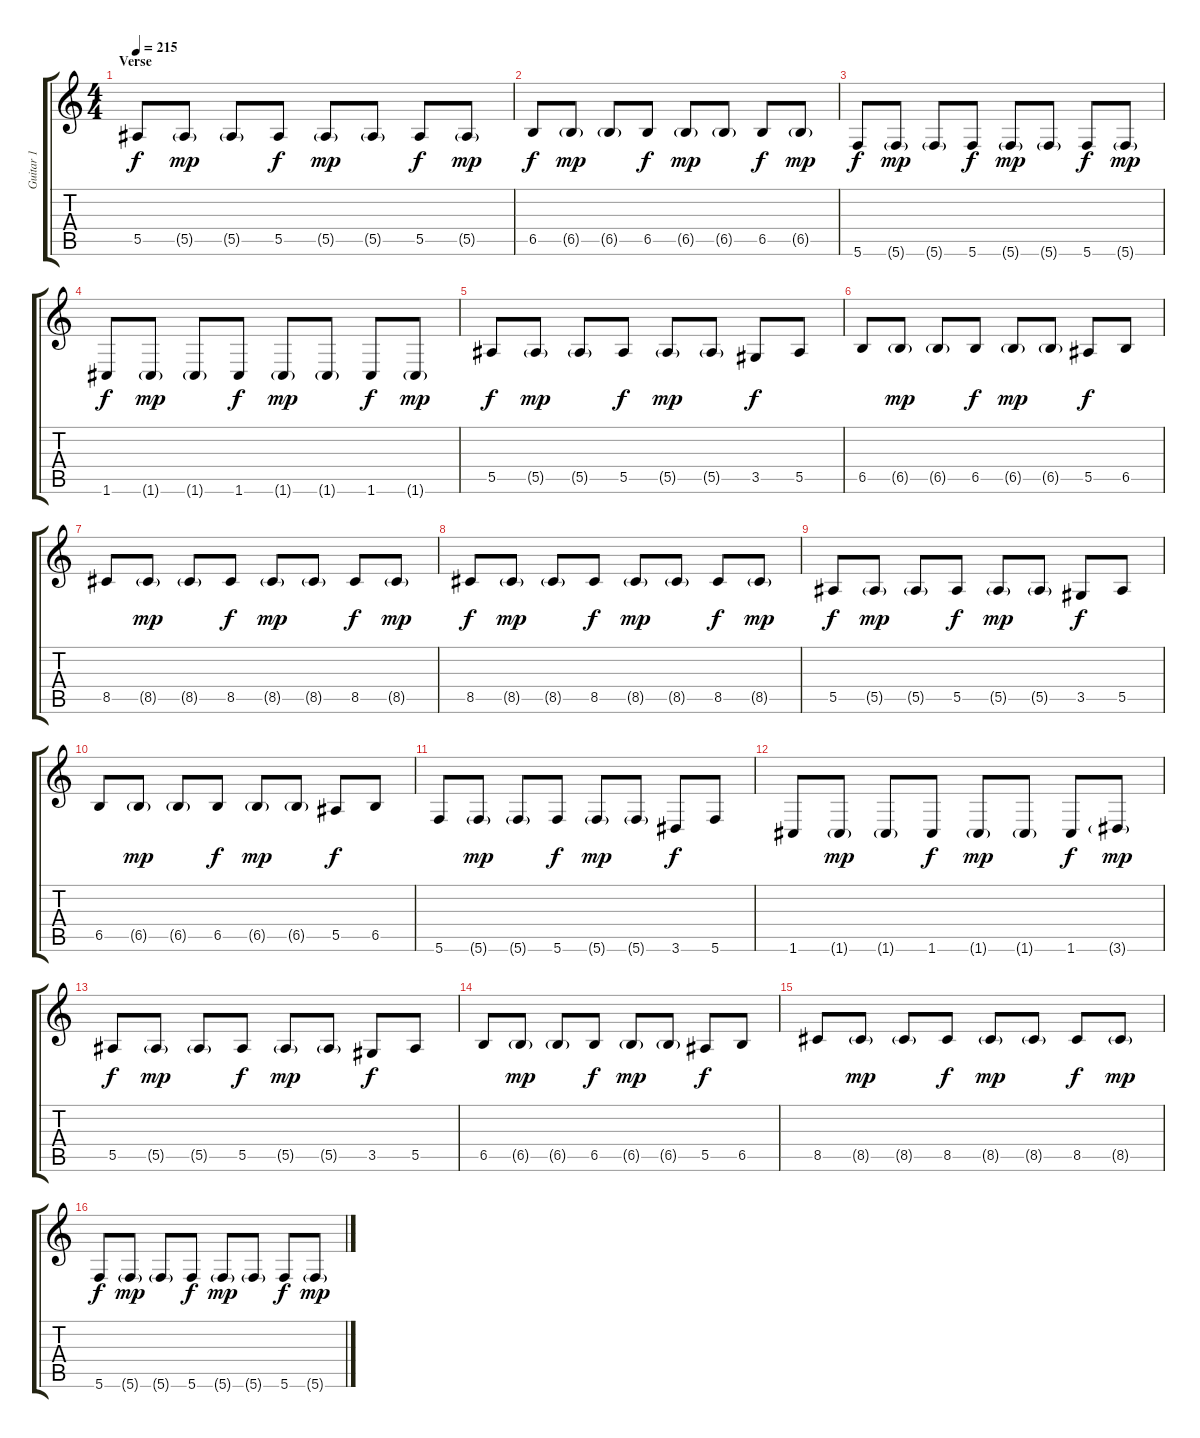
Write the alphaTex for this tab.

\track ("Guitar 1" "Guitar 1") {instrument overdrivenguitar}
\staff {score tabs}
\tuning (C4 G3 Eb3 Bb2 F2 C2) {hide}
\ts (4 4)
\section ("" "Verse")
\tempo 215
\clef g2
\ks c
5.5.8{dy f instrument overdrivenguitar} 5.5{g}.8{dy mp} 5.5{g}.8 5.5.8{dy f} 5.5{g}.8{dy mp} 5.5{g}.8 5.5.8{dy f} 5.5{g}.8{dy mp} |
6.5.8{dy f} 6.5{g}.8{dy mp} 6.5{g}.8 6.5.8{dy f} 6.5{g}.8{dy mp} 6.5{g}.8 6.5.8{dy f} 6.5{g}.8{dy mp} |
5.6.8{dy f} 5.6{g}.8{dy mp} 5.6{g}.8 5.6.8{dy f} 5.6{g}.8{dy mp} 5.6{g}.8 5.6.8{dy f} 5.6{g}.8{dy mp} |
1.6.8{dy f} 1.6{g}.8{dy mp} 1.6{g}.8 1.6.8{dy f} 1.6{g}.8{dy mp} 1.6{g}.8 1.6.8{dy f} 1.6{g}.8{dy mp} |
5.5.8{dy f} 5.5{g}.8{dy mp} 5.5{g}.8 5.5.8{dy f} 5.5{g}.8{dy mp} 5.5{g}.8 3.5.8{dy f} 5.5.8 |
6.5.8 6.5{g}.8{dy mp} 6.5{g}.8 6.5.8{dy f} 6.5{g}.8{dy mp} 6.5{g}.8 5.5.8{dy f} 6.5.8 |
8.5.8 8.5{g}.8{dy mp} 8.5{g}.8 8.5.8{dy f} 8.5{g}.8{dy mp} 8.5{g}.8 8.5.8{dy f} 8.5{g}.8{dy mp} |
8.5.8{dy f} 8.5{g}.8{dy mp} 8.5{g}.8 8.5.8{dy f} 8.5{g}.8{dy mp} 8.5{g}.8 8.5.8{dy f} 8.5{g}.8{dy mp} |
5.5.8{dy f} 5.5{g}.8{dy mp} 5.5{g}.8 5.5.8{dy f} 5.5{g}.8{dy mp} 5.5{g}.8 3.5.8{dy f} 5.5.8 |
6.5.8 6.5{g}.8{dy mp} 6.5{g}.8 6.5.8{dy f} 6.5{g}.8{dy mp} 6.5{g}.8 5.5.8{dy f} 6.5.8 |
5.6.8 5.6{g}.8{dy mp} 5.6{g}.8 5.6.8{dy f} 5.6{g}.8{dy mp} 5.6{g}.8 3.6.8{dy f} 5.6.8 |
1.6.8 1.6{g}.8{dy mp} 1.6{g}.8 1.6.8{dy f} 1.6{g}.8{dy mp} 1.6{g}.8 1.6.8{dy f} 3.6{g}.8{dy mp} |
5.5.8{dy f} 5.5{g}.8{dy mp} 5.5{g}.8 5.5.8{dy f} 5.5{g}.8{dy mp} 5.5{g}.8 3.5.8{dy f} 5.5.8 |
6.5.8 6.5{g}.8{dy mp} 6.5{g}.8 6.5.8{dy f} 6.5{g}.8{dy mp} 6.5{g}.8 5.5.8{dy f} 6.5.8 |
8.5.8 8.5{g}.8{dy mp} 8.5{g}.8 8.5.8{dy f} 8.5{g}.8{dy mp} 8.5{g}.8 8.5.8{dy f} 8.5{g}.8{dy mp} |
5.6.8{dy f} 5.6{g}.8{dy mp} 5.6{g}.8 5.6.8{dy f} 5.6{g}.8{dy mp} 5.6{g}.8 5.6.8{dy f} 5.6{g}.8{dy mp}
